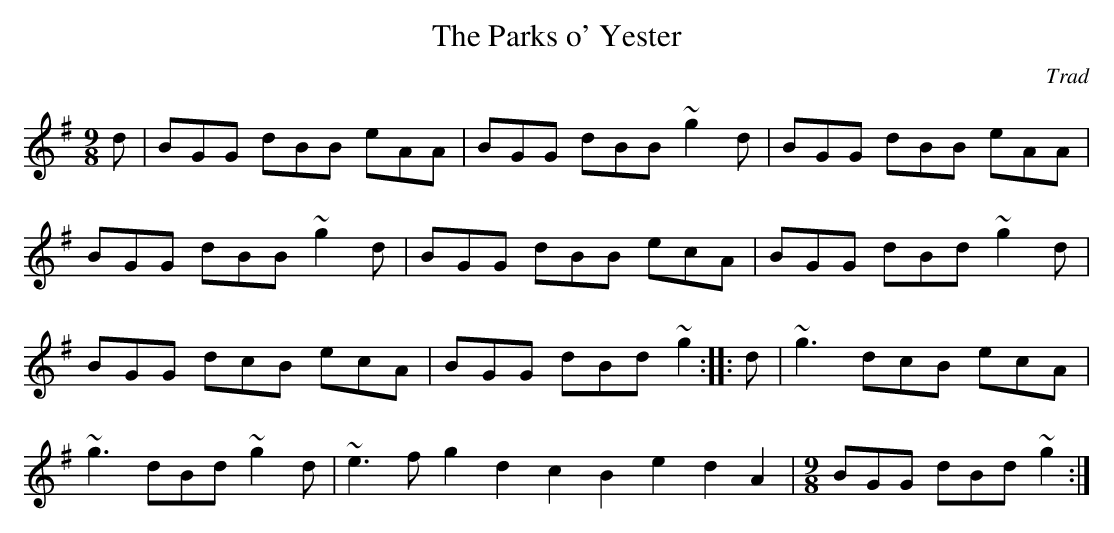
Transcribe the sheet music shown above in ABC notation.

X:1
T:The Parks o' Yester
C:Trad
M:9/8
K:G
d| BGG dBB eAA |BGG dBB ~g2 d| BGG dBB eAA |BGG dBB ~g2 d|\
BGG dBB ecA |BGG dBd ~g2 d|BGG dcB ecA |BGG dBd ~g2 ::d|\
 ~g3 dcB ecA | ~g3 dBd ~g2 d|\
M:9/8l
~e3fg2 d2c2B2 e2d2A2 |\
M:9/8
BGG dBd ~g2:|
